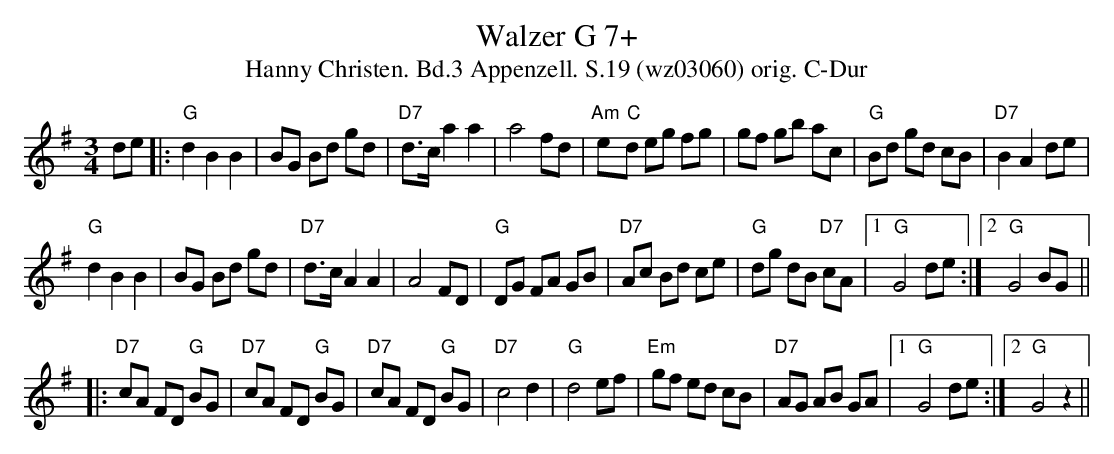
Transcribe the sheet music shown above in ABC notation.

X:1
T:Walzer G 7+
T:Hanny Christen. Bd.3 Appenzell. S.19 (wz03060) orig. C-Dur
M:3/4
L:1/8
K:Gmaj
de |: "G"d2 B2 B2 | BG Bd gd | "D7"d>c a2 a2 | a4 fd | "Am"e"C"d eg fg | gf gb ac | "G"Bd gd cB | "D7"B2 A2 de |
"G"d2 B2 B2 | BG Bd gd | "D7"d>c A2 A2 | A4 FD | "G"DG FA GB | "D7"Ac Bd ce | "G"dg dB "D7"cA |1 "G"G4 de :|2 "G"G4 BG ||
|: "D7"cA FD "G"BG | \
"D7"cA FD "G"BG | \
"D7"cA FD "G"BG | \
"D7"c4 d2 | "G"d4 ef | "Em"gf ed cB | "D7"AG AB GA |1 "G"G4 de :|2 "G"G4 z2 ||
